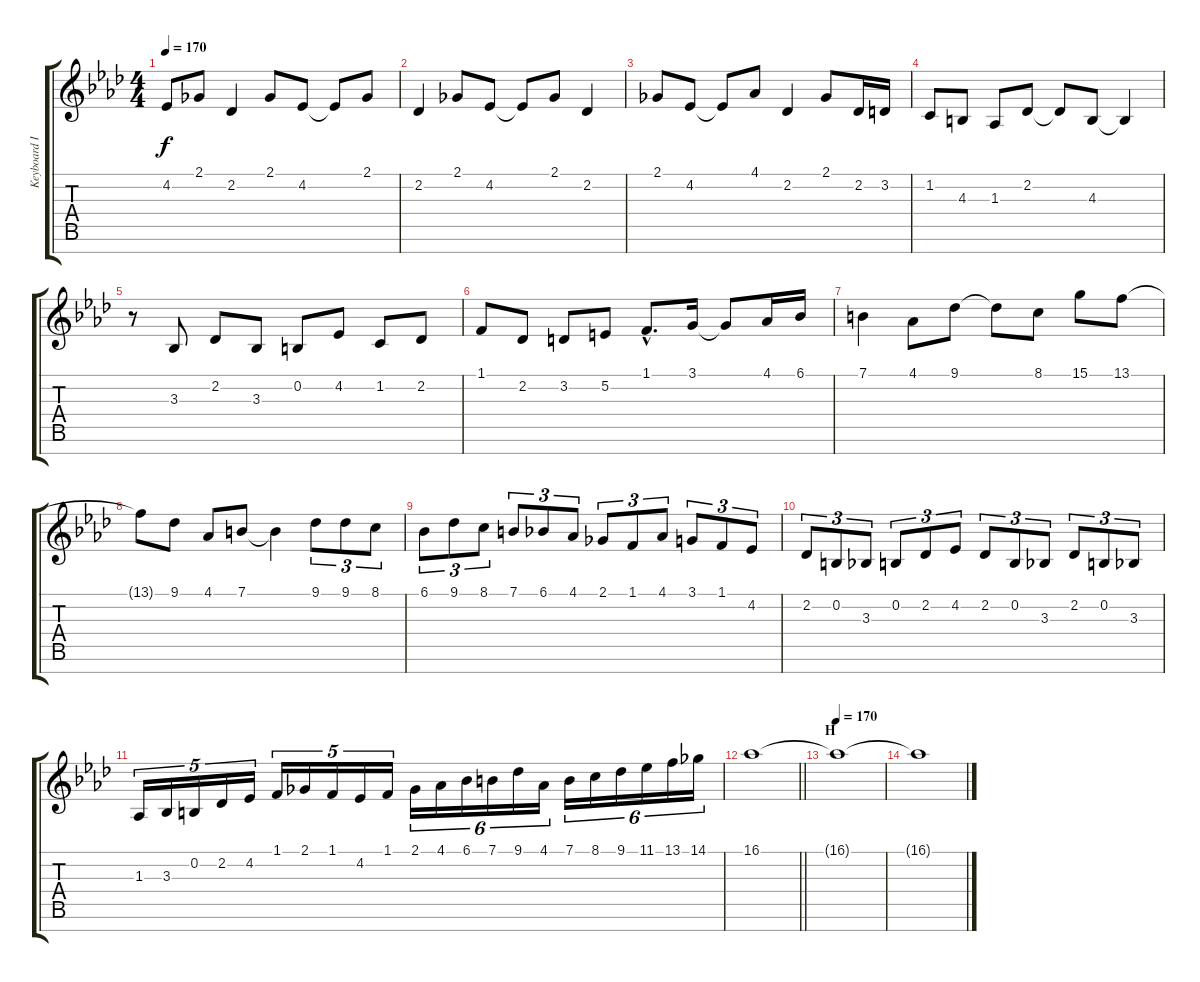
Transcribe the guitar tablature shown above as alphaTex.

\track ("Keyboard I (Lead)" "Keyboard I") {instrument pad4choir}
\staff {score tabs}
\tuning (E4 B3 G3 D3 A2 E2 B1) {hide}
\ts (4 4)
\tempo 170
\clef g2
\ks ab
4.2{t}.8{dy f} 2.1.8 2.2.4 2.1.8 4.2.8 4.2{t}.8 2.1.8 |
2.2.4 2.1.8 4.2.8 4.2{t}.8 2.1.8 2.2.4 |
2.1.8 4.2.8 4.2{t}.8 4.1.8 2.2.4 2.1.8 2.2.16 3.2.16 |
1.2.8 4.3.8 1.3.8 2.2.8 2.2{t}.8 4.3.8 4.3{t}.4 |
r.8 3.3.8 2.2.8 3.3.8 0.2.8 4.2.8 1.2.8 2.2.8 |
1.1.8 2.2.8 3.2.8 5.2.8 1.1{hac}.8{d} 3.1.16 3.1{t}.8 4.1.16 6.1.16 |
7.1.4 4.1.8 9.1.8 9.1{t}.8 8.1.8 15.1.8 13.1.8 |
13.1{t}.8 9.1.8 4.1.8 7.1.8 7.1{t}.4 9.1.8{tu (3 2)} 9.1.8{tu (3 2)} 8.1.8{tu (3 2)} |
6.1.8{tu (3 2)} 9.1.8{tu (3 2)} 8.1.8{tu (3 2)} 7.1.8{tu (3 2)} 6.1.8{tu (3 2)} 4.1.8{tu (3 2)} 2.1.8{tu (3 2)} 1.1.8{tu (3 2)} 4.1.8{tu (3 2)} 3.1.8{tu (3 2)} 1.1.8{tu (3 2)} 4.2.8{tu (3 2)} |
2.2.8{tu (3 2)} 0.2.8{tu (3 2)} 3.3.8{tu (3 2)} 0.2.8{tu (3 2)} 2.2.8{tu (3 2)} 4.2.8{tu (3 2)} 2.2.8{tu (3 2)} 0.2.8{tu (3 2)} 3.3.8{tu (3 2)} 2.2.8{tu (3 2)} 0.2.8{tu (3 2)} 3.3.8{tu (3 2)} |
1.3.16{tu (5 4)} 3.3.16{tu (5 4)} 0.2.16{tu (5 4)} 2.2.16{tu (5 4)} 4.2.16{tu (5 4)} 1.1.16{tu (5 4)} 2.1.16{tu (5 4)} 1.1.16{tu (5 4)} 4.2.16{tu (5 4)} 1.1.16{tu (5 4)} 2.1.16{tu (6 4)} 4.1.16{tu (6 4)} 6.1.16{tu (6 4)} 7.1.16{tu (6 4)} 9.1.16{tu (6 4)} 4.1.16{tu (6 4)} 7.1.16{tu (6 4)} 8.1.16{tu (6 4)} 9.1.16{tu (6 4)} 11.1.16{tu (6 4)} 13.1.16{tu (6 4)} 14.1.16{tu (6 4)} |
\barLineRight lightlight
16.1.1 |
\section ("" "H")
\tempo 170
16.1{t}.1 |
16.1{t}.1
